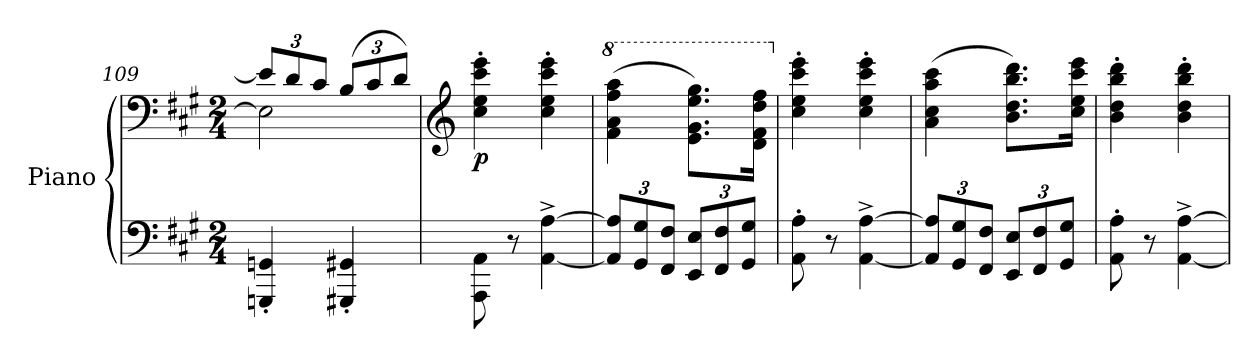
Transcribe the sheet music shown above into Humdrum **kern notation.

**kern	**kern	**dynam
*part1	*part1	*part1
*staff2	*staff1	*staff1/2
*I"Piano	*	*
*I'Pno.	*	*
*clefF4	*clefF4	*
*k[f#c#g#]	*k[f#c#g#]	*
*M2/4	*M2/4	*
*	*Xbrackettup	*
=109	=109	=109
*	*^	*
4GGGn/' 4GGn/'	12e/L]	2E\]	.
.	12d/	.	.
.	12c#/J	.	.
4GGG#X/' 4GG#X/'	(>12B/L	.	.
.	12c#/	.	.
.	12d/J)	.	.
*	*v	*v	*
=110	=110	=110
*	*clefG2	*
!	!	!LO:DY:b
8AAA\ 8AA\	4cc#\' 4ee\' 4ccc#\' 4eee\'	p
8r	.	.
[4AA\^ [4A\^	4cc#\' 4ee\' 4ccc#\' 4eee\'	.
=111	=111	=111
*Xbrackettup	*	*
*	*8va	*
12AA/] 12A/]L	(>4ff#\ 4aa\ 4fff#\ 4aaa\	.
12GG#/ 12G#/	.	.
12FF#/ 12F#/J	.	.
12EE/ 12E/L	8.ee\ 8.gg#\ 8.eee\ 8.ggg#\L)	.
12FF#/ 12F#/	.	.
12GG#/ 12G#/J	.	.
.	16dd\ 16ff#\ 16ddd\ 16fff#\Jk	.
!!LO:PB:g=z
=112	=112	=112
*	*X8va	*
8AA\' 8A\'	4cc#\' 4ee\' 4ccc#\' 4eee\'	.
8r	.	.
[4AA\^ [4A\^	4cc#\' 4ee\' 4ccc#\' 4eee\'	.
=113	=113	=113
12AA/] 12A/]L	(>4a\ 4cc#\ 4aa\ 4ccc#\	.
12GG#/ 12G#/	.	.
12FF#/ 12F#/J	.	.
12EE/ 12E/L	8.b\ 8.dd\ 8.bb\ 8.ddd\L)	.
12FF#/ 12F#/	.	.
12GG#/ 12G#/J	.	.
.	16cc#\ 16ee\ 16ccc#\ 16eee\Jk	.
=114	=114	=114
8AA\' 8A\'	4b\' 4dd\' 4bb\' 4ddd\'	.
8r	.	.
[4AA\^ [4A\^	4b\' 4dd\' 4bb\' 4ddd\'	.
=	=	=
*-	*-	*-
